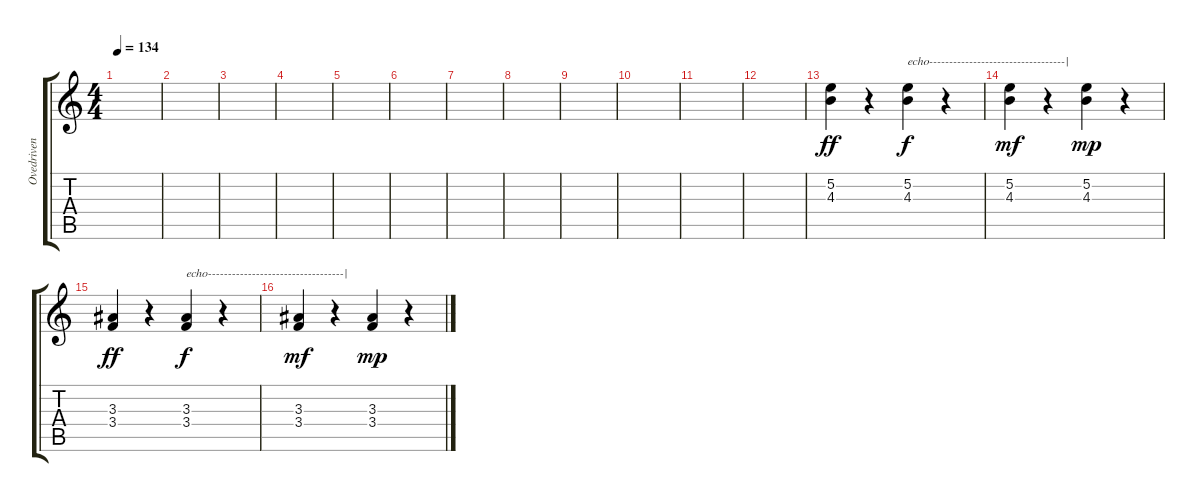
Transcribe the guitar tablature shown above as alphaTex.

\track ("Ovedriven Guitar" "Ovedriven ") {instrument overdrivenguitar}
\staff {score tabs}
\tuning (E4 B3 G3 D3 A2 E2) {hide}
\ts (4 4)
\tempo 134
\clef g2
\ks c
|
|
|
|
|
|
|
|
|
|
|
|
(5.2 4.3).4{dy ff} r.4 (5.2 4.3).4{txt "echo----------------------------------|" dy f} r.4 |
(5.2 4.3).4{dy mf} r.4 (5.2 4.3).4{dy mp} r.4 |
(3.3 3.4).4{dy ff} r.4 (3.3 3.4).4{txt "echo----------------------------------|" dy f} r.4 |
(3.3 3.4).4{dy mf} r.4 (3.3 3.4).4{dy mp} r.4
